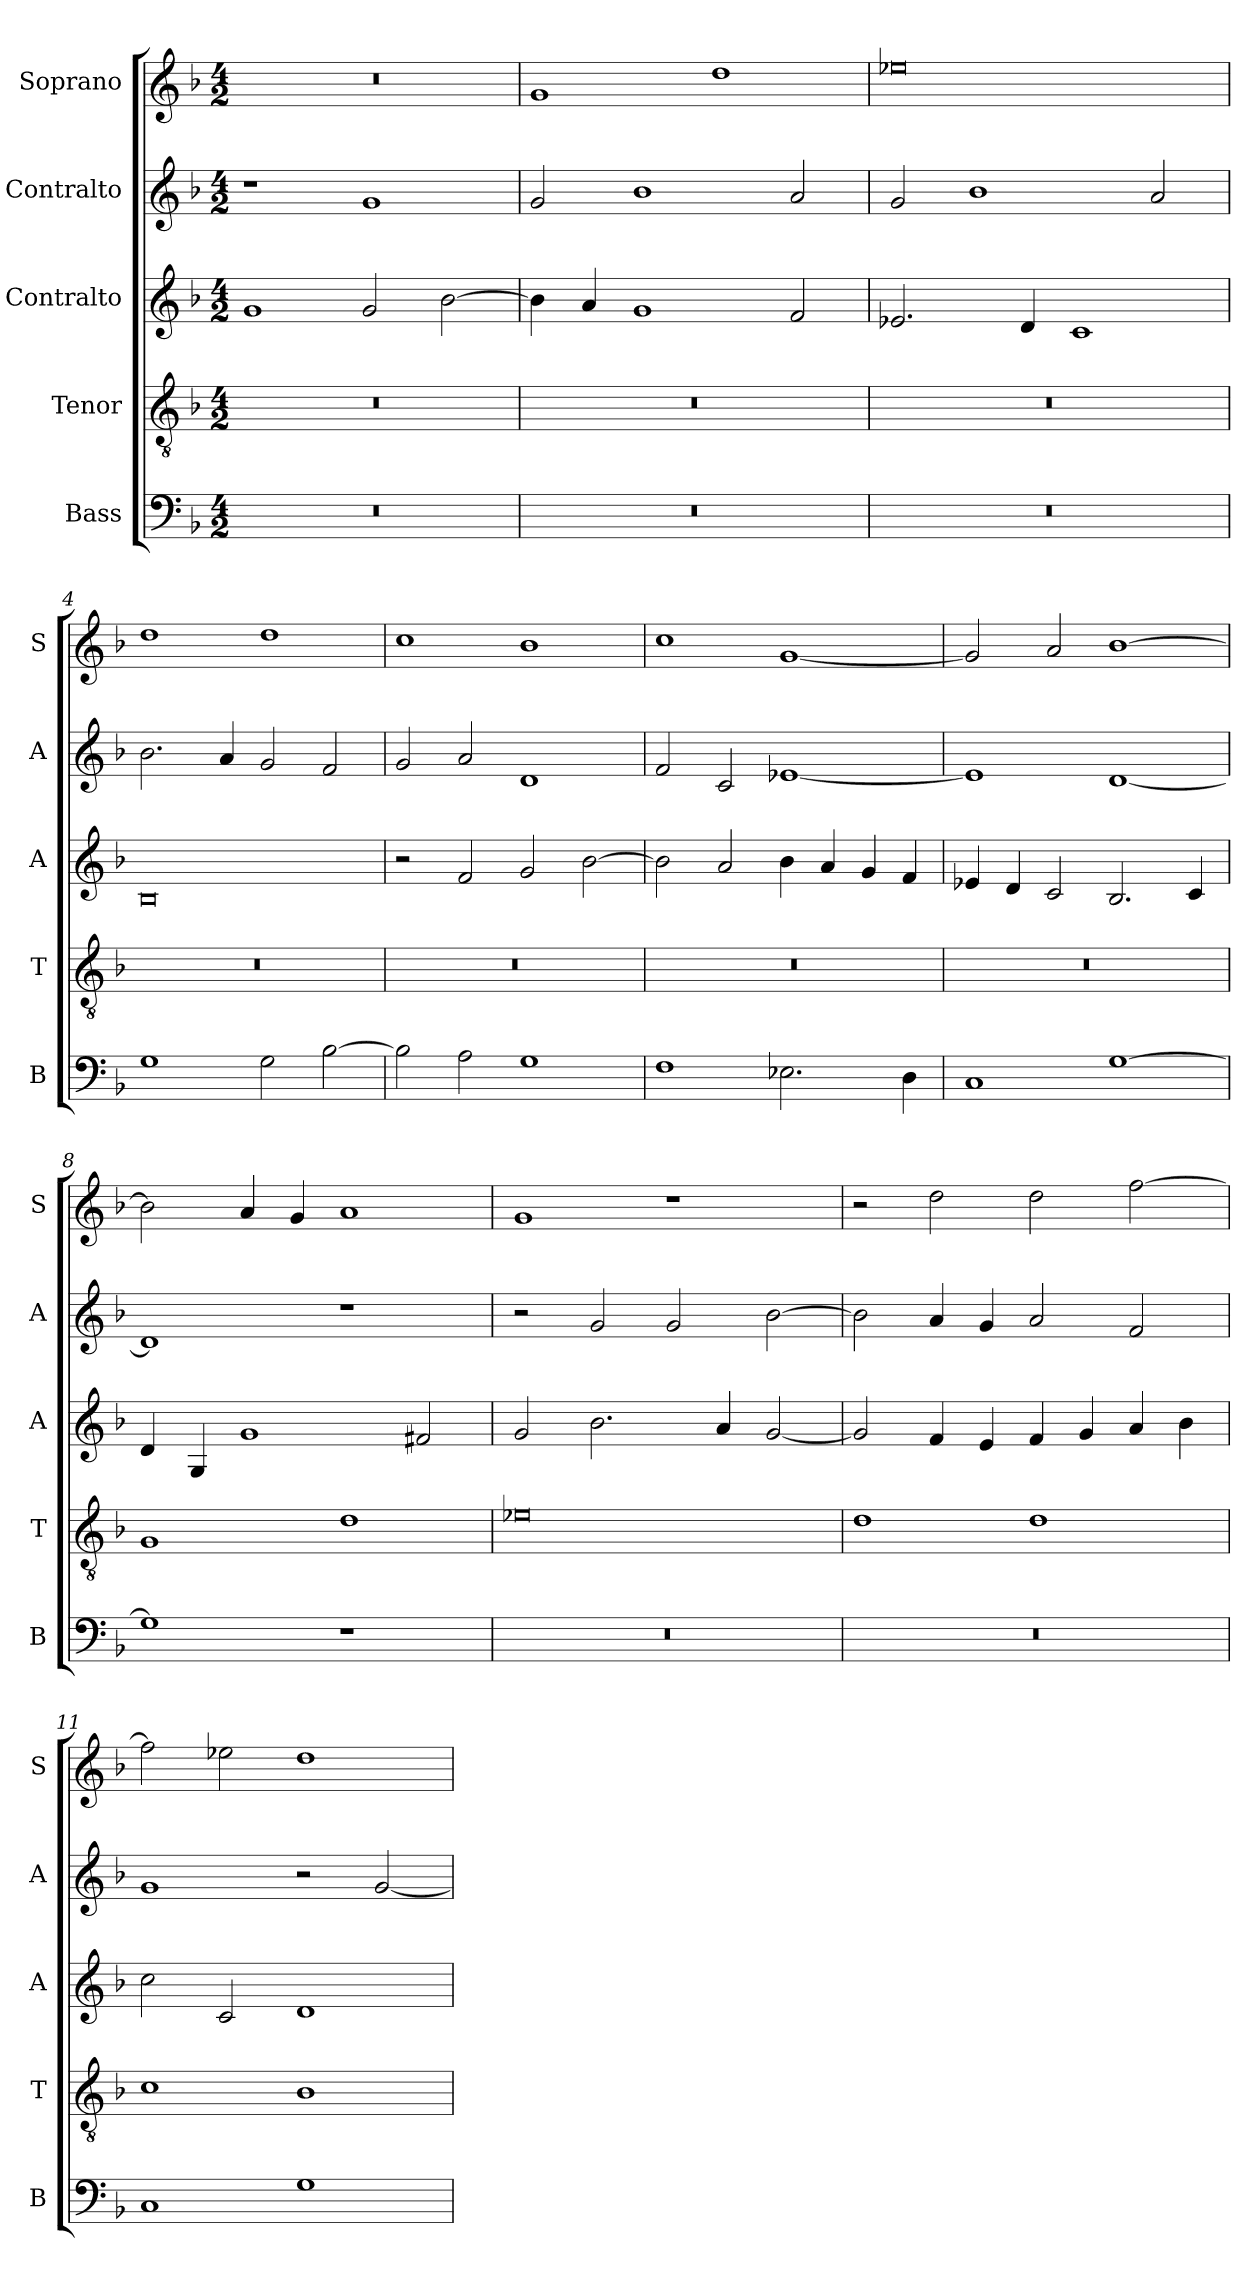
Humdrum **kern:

**kern	**kern	**kern	**kern	**kern
*part5	*part4	*part3	*part2	*part1
*staff5	*staff4	*staff3	*staff2	*staff1
*I"Bass	*I"Tenor	*I"Contralto	*I"Contralto	*I"Soprano
*I'B	*I'T	*I'A	*I'A	*I'S
*clefF4	*clefGv2	*clefG2	*clefG2	*clefG2
*k[b-]	*k[b-]	*k[b-]	*k[b-]	*k[b-]
*G:dor	*G:dor	*G:dor	*G:dor	*G:dor
*M4/2	*M4/2	*M4/2	*M4/2	*M4/2
=1	=1	=1	=1	=1
0r	0r	1g	1r	0r
.	.	2g	1g	.
.	.	[2b-	.	.
=2	=2	=2	=2	=2
0r	0r	4b-]	2g	1g
.	.	4a	.	.
.	.	1g	1b-	.
.	.	.	.	1dd
.	.	2f	2a	.
=3	=3	=3	=3	=3
0r	0r	2.e-X	2g	0ee-X
.	.	.	1b-	.
.	.	4d	.	.
.	.	1c	.	.
.	.	.	2a	.
=4	=4	=4	=4	=4
1G	0r	0B-	2.b-	1dd
.	.	.	4a	.
2G	.	.	2g	1dd
[2B-	.	.	2f	.
=5	=5	=5	=5	=5
2B-]	0r	2r	2g	1cc
2A	.	2f	2a	.
1G	.	2g	1d	1b-
.	.	[2b-	.	.
=6	=6	=6	=6	=6
1F	0r	2b-]	2f	1cc
.	.	2a	2c	.
2.E-X	.	4b-	[1e-X	[1g
.	.	4a	.	.
.	.	4g	.	.
4D	.	4f	.	.
=7	=7	=7	=7	=7
1C	0r	4e-X	1e-]	2g]
.	.	4d	.	.
.	.	2c	.	2a
[1G	.	2.B-	[1d	[1b-
.	.	4c	.	.
=8	=8	=8	=8	=8
1G]	1G	4d	1d]	2b-]
.	.	4G	.	.
.	.	1g	.	4a
.	.	.	.	4g
1r	1d	.	1r	1a
.	.	2f#X	.	.
=9	=9	=9	=9	=9
0r	0e-X	2g	2r	1g
.	.	2.b-	2g	.
.	.	.	2g	1r
.	.	4a	.	.
.	.	[2g	[2b-	.
=10	=10	=10	=10	=10
0r	1d	2g]	2b-]	2r
.	.	4f	4a	2dd
.	.	4e	4g	.
.	1d	4f	2a	2dd
.	.	4g	.	.
.	.	4a	2f	[2ff
.	.	4b-	.	.
=11	=11	=11	=11	=11
1C	1c	2cc	1g	2ff]
.	.	2c	.	2ee-X
1G	1B-	1d	2r	1dd
.	.	.	[2g	.
=	=	=	=	=
*-	*-	*-	*-	*-
